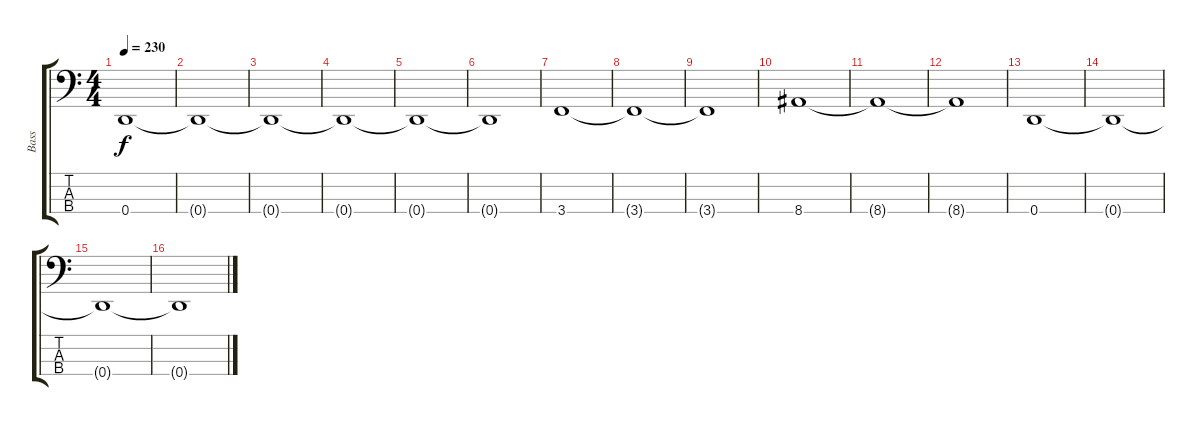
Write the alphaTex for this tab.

\track ("Bass" "Bass") {instrument electricbasspick}
\staff {score tabs}
\tuning (G2 D2 A1 D1) {hide}
\ts (4 4)
\tempo 230
\clef f4
\ks c
0.4.1{dy f} |
0.4{t}.1 |
0.4{t}.1 |
0.4{t}.1 |
0.4{t}.1 |
0.4{t}.1 |
3.4.1 |
3.4{t}.1 |
3.4{t}.1 |
8.4.1 |
8.4{t}.1 |
8.4{t}.1 |
0.4.1 |
0.4{t}.1 |
0.4{t}.1 |
0.4{t}.1
